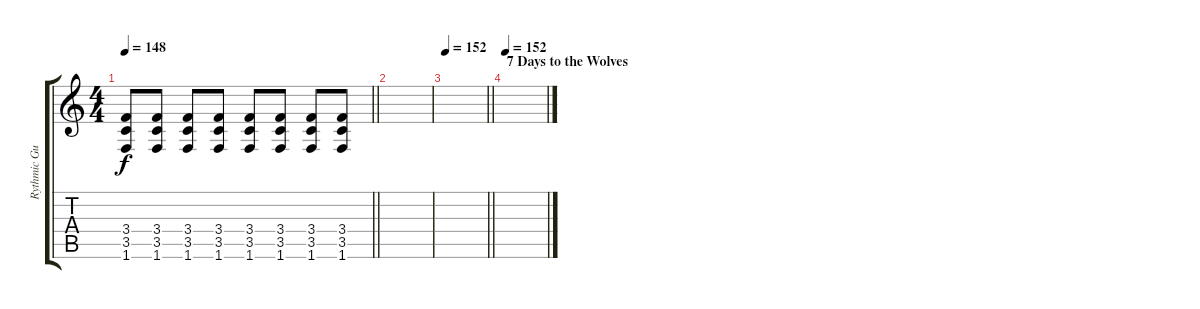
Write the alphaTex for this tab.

\track ("Rythmic Guitar : Open E" "Rythmic Gu") {instrument distortionguitar}
\staff {score tabs}
\tuning (E4 B3 G3 D3 A2 E2) {hide}
\ts (4 4)
\tempo 148
\clef g2
\barLineRight lightlight
\ks c
(3.4 3.5 1.6).8{dy f} (3.4 3.5 1.6).8 (3.4 3.5 1.6).8 (3.4 3.5 1.6).8 (3.4 3.5 1.6).8 (3.4 3.5 1.6).8 (3.4 3.5 1.6).8 (3.4 3.5 1.6).8 |
|
\tempo 152
\barLineRight lightlight
|
\section ("" "7 Days to the Wolves")
\tempo 152
